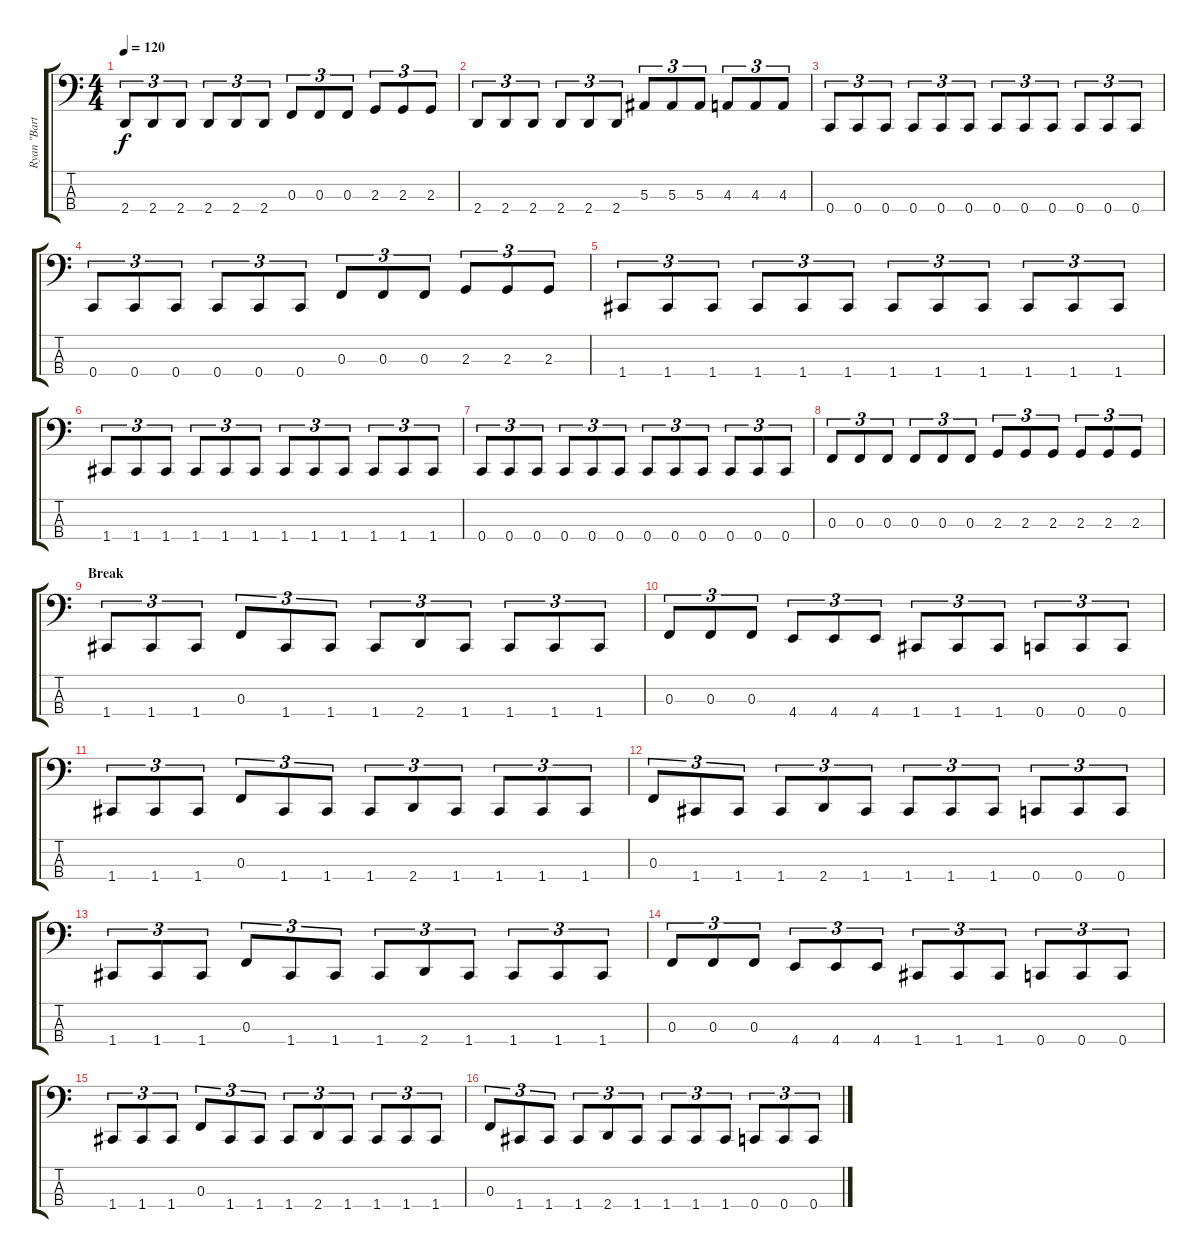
\track ("Ryan \"Bart\" Willams (Bass)" "Ryan \"Bart") {instrument electricbassfinger}
\staff {score tabs}
\tuning (Eb2 Bb1 F1 C1) {hide}
\ts (4 4)
\tempo 120
\clef f4
\ks c
2.4.8{tu (3 2) dy f} 2.4.8{tu (3 2)} 2.4.8{tu (3 2)} 2.4.8{tu (3 2)} 2.4.8{tu (3 2)} 2.4.8{tu (3 2)} 0.3.8{tu (3 2)} 0.3.8{tu (3 2)} 0.3.8{tu (3 2)} 2.3.8{tu (3 2)} 2.3.8{tu (3 2)} 2.3.8{tu (3 2)} |
2.4.8{tu (3 2)} 2.4.8{tu (3 2)} 2.4.8{tu (3 2)} 2.4.8{tu (3 2)} 2.4.8{tu (3 2)} 2.4.8{tu (3 2)} 5.3.8{tu (3 2)} 5.3.8{tu (3 2)} 5.3.8{tu (3 2)} 4.3.8{tu (3 2)} 4.3.8{tu (3 2)} 4.3.8{tu (3 2)} |
0.4.8{tu (3 2)} 0.4.8{tu (3 2)} 0.4.8{tu (3 2)} 0.4.8{tu (3 2)} 0.4.8{tu (3 2)} 0.4.8{tu (3 2)} 0.4.8{tu (3 2)} 0.4.8{tu (3 2)} 0.4.8{tu (3 2)} 0.4.8{tu (3 2)} 0.4.8{tu (3 2)} 0.4.8{tu (3 2)} |
0.4.8{tu (3 2)} 0.4.8{tu (3 2)} 0.4.8{tu (3 2)} 0.4.8{tu (3 2)} 0.4.8{tu (3 2)} 0.4.8{tu (3 2)} 0.3.8{tu (3 2)} 0.3.8{tu (3 2)} 0.3.8{tu (3 2)} 2.3.8{tu (3 2)} 2.3.8{tu (3 2)} 2.3.8{tu (3 2)} |
1.4.8{tu (3 2)} 1.4.8{tu (3 2)} 1.4.8{tu (3 2)} 1.4.8{tu (3 2)} 1.4.8{tu (3 2)} 1.4.8{tu (3 2)} 1.4.8{tu (3 2)} 1.4.8{tu (3 2)} 1.4.8{tu (3 2)} 1.4.8{tu (3 2)} 1.4.8{tu (3 2)} 1.4.8{tu (3 2)} |
1.4.8{tu (3 2)} 1.4.8{tu (3 2)} 1.4.8{tu (3 2)} 1.4.8{tu (3 2)} 1.4.8{tu (3 2)} 1.4.8{tu (3 2)} 1.4.8{tu (3 2)} 1.4.8{tu (3 2)} 1.4.8{tu (3 2)} 1.4.8{tu (3 2)} 1.4.8{tu (3 2)} 1.4.8{tu (3 2)} |
0.4.8{tu (3 2)} 0.4.8{tu (3 2)} 0.4.8{tu (3 2)} 0.4.8{tu (3 2)} 0.4.8{tu (3 2)} 0.4.8{tu (3 2)} 0.4.8{tu (3 2)} 0.4.8{tu (3 2)} 0.4.8{tu (3 2)} 0.4.8{tu (3 2)} 0.4.8{tu (3 2)} 0.4.8{tu (3 2)} |
0.3.8{tu (3 2)} 0.3.8{tu (3 2)} 0.3.8{tu (3 2)} 0.3.8{tu (3 2)} 0.3.8{tu (3 2)} 0.3.8{tu (3 2)} 2.3.8{tu (3 2)} 2.3.8{tu (3 2)} 2.3.8{tu (3 2)} 2.3.8{tu (3 2)} 2.3.8{tu (3 2)} 2.3.8{tu (3 2)} |
\section ("" "Break")
1.4.8{tu (3 2)} 1.4.8{tu (3 2)} 1.4.8{tu (3 2)} 0.3.8{tu (3 2)} 1.4.8{tu (3 2)} 1.4.8{tu (3 2)} 1.4.8{tu (3 2)} 2.4.8{tu (3 2)} 1.4.8{tu (3 2)} 1.4.8{tu (3 2)} 1.4.8{tu (3 2)} 1.4.8{tu (3 2)} |
0.3.8{tu (3 2)} 0.3.8{tu (3 2)} 0.3.8{tu (3 2)} 4.4.8{tu (3 2)} 4.4.8{tu (3 2)} 4.4.8{tu (3 2)} 1.4.8{tu (3 2)} 1.4.8{tu (3 2)} 1.4.8{tu (3 2)} 0.4.8{tu (3 2)} 0.4.8{tu (3 2)} 0.4.8{tu (3 2)} |
1.4.8{tu (3 2)} 1.4.8{tu (3 2)} 1.4.8{tu (3 2)} 0.3.8{tu (3 2)} 1.4.8{tu (3 2)} 1.4.8{tu (3 2)} 1.4.8{tu (3 2)} 2.4.8{tu (3 2)} 1.4.8{tu (3 2)} 1.4.8{tu (3 2)} 1.4.8{tu (3 2)} 1.4.8{tu (3 2)} |
0.3.8{tu (3 2)} 1.4.8{tu (3 2)} 1.4.8{tu (3 2)} 1.4.8{tu (3 2)} 2.4.8{tu (3 2)} 1.4.8{tu (3 2)} 1.4.8{tu (3 2)} 1.4.8{tu (3 2)} 1.4.8{tu (3 2)} 0.4.8{tu (3 2)} 0.4.8{tu (3 2)} 0.4.8{tu (3 2)} |
1.4.8{tu (3 2)} 1.4.8{tu (3 2)} 1.4.8{tu (3 2)} 0.3.8{tu (3 2)} 1.4.8{tu (3 2)} 1.4.8{tu (3 2)} 1.4.8{tu (3 2)} 2.4.8{tu (3 2)} 1.4.8{tu (3 2)} 1.4.8{tu (3 2)} 1.4.8{tu (3 2)} 1.4.8{tu (3 2)} |
0.3.8{tu (3 2)} 0.3.8{tu (3 2)} 0.3.8{tu (3 2)} 4.4.8{tu (3 2)} 4.4.8{tu (3 2)} 4.4.8{tu (3 2)} 1.4.8{tu (3 2)} 1.4.8{tu (3 2)} 1.4.8{tu (3 2)} 0.4.8{tu (3 2)} 0.4.8{tu (3 2)} 0.4.8{tu (3 2)} |
1.4.8{tu (3 2)} 1.4.8{tu (3 2)} 1.4.8{tu (3 2)} 0.3.8{tu (3 2)} 1.4.8{tu (3 2)} 1.4.8{tu (3 2)} 1.4.8{tu (3 2)} 2.4.8{tu (3 2)} 1.4.8{tu (3 2)} 1.4.8{tu (3 2)} 1.4.8{tu (3 2)} 1.4.8{tu (3 2)} |
0.3.8{tu (3 2)} 1.4.8{tu (3 2)} 1.4.8{tu (3 2)} 1.4.8{tu (3 2)} 2.4.8{tu (3 2)} 1.4.8{tu (3 2)} 1.4.8{tu (3 2)} 1.4.8{tu (3 2)} 1.4.8{tu (3 2)} 0.4.8{tu (3 2)} 0.4.8{tu (3 2)} 0.4.8{tu (3 2)}
